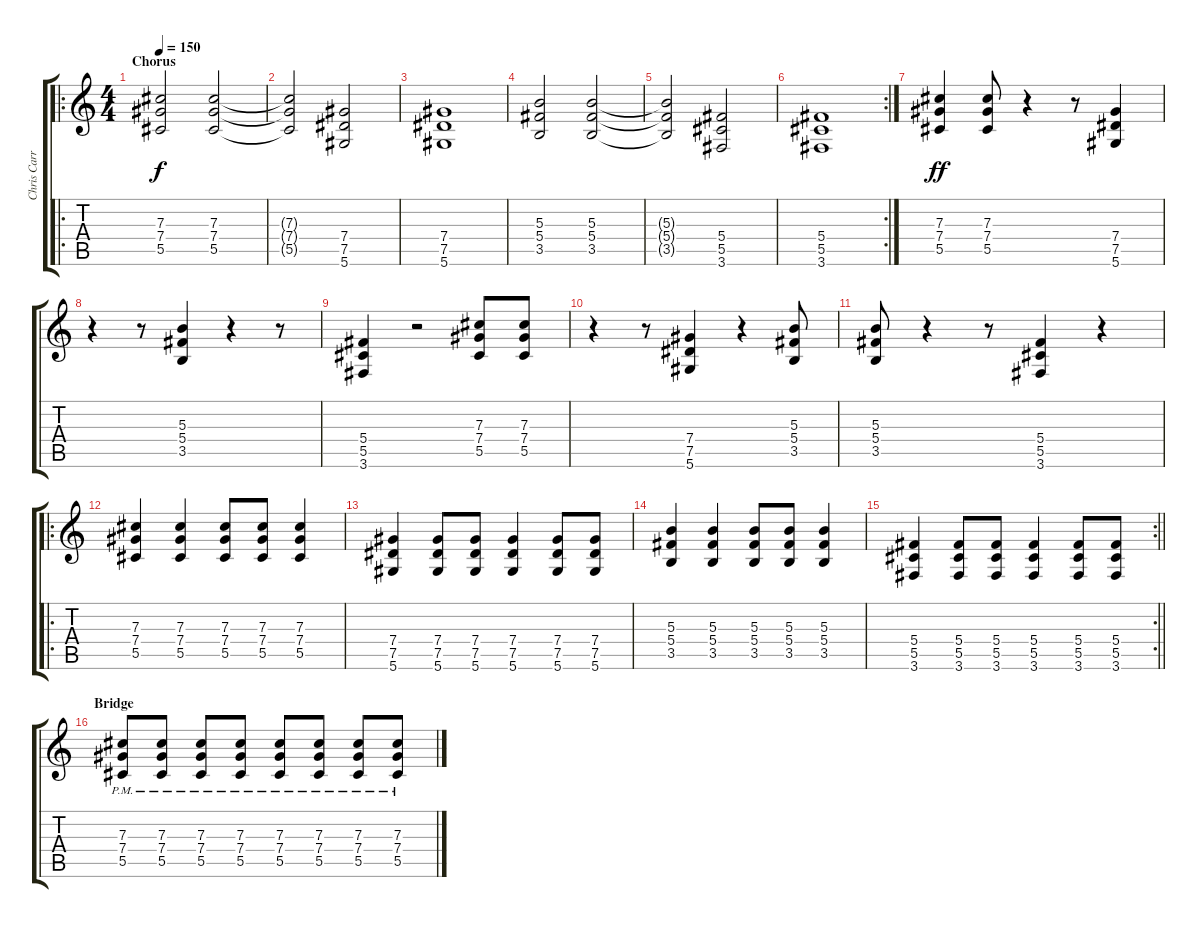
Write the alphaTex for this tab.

\track ("Chris Carrabba" "Chris Carr") {instrument acousticguitarsteel}
\staff {score tabs}
\tuning (Eb4 Bb3 Gb3 Db3 Ab2 Eb2) {hide}
\ro
\ts (4 4)
\section ("" "Chorus")
\tempo 150
\clef g2
\ks c
(7.3 7.4 5.5).2{dy f} (7.3 7.4 5.5).2 |
(7.3{t} 7.4{t} 5.5{t}).2 (7.4 7.5 5.6).2 |
(7.4 7.5 5.6).1 |
(5.3 5.4 3.5).2 (5.3 5.4 3.5).2 |
(5.3{t} 5.4{t} 3.5{t}).2 (5.4 5.5 3.6).2 |
\rc 2
(5.4 5.5 3.6).1 |
(7.3 7.4 5.5).4{dy ff} (7.3 7.4 5.5).8 r.4 r.8 (7.4 7.5 5.6).4 |
r.4 r.8 (5.3 5.4 3.5).4 r.4 r.8 |
(5.4 5.5 3.6).4 r.2 (7.3 7.4 5.5).8 (7.3 7.4 5.5).8 |
r.4 r.8 (7.4 7.5 5.6).4 r.4 (5.3 5.4 3.5).8 |
(5.3 5.4 3.5).8 r.4 r.8 (5.4 5.5 3.6).4 r.4 |
\ro
(7.3 7.4 5.5).4 (7.3 7.4 5.5).4 (7.3 7.4 5.5).8 (7.3 7.4 5.5).8 (7.3 7.4 5.5).4 |
(7.4 7.5 5.6).4 (7.4 7.5 5.6).8 (7.4 7.5 5.6).8 (7.4 7.5 5.6).4 (7.4 7.5 5.6).8 (7.4 7.5 5.6).8 |
(5.3 5.4 3.5).4 (5.3 5.4 3.5).4 (5.3 5.4 3.5).8 (5.3 5.4 3.5).8 (5.3 5.4 3.5).4 |
\rc 2
\barLineRight lightlight
(5.4 5.5 3.6).4 (5.4 5.5 3.6).8 (5.4 5.5 3.6).8 (5.4 5.5 3.6).4 (5.4 5.5 3.6).8 (5.4 5.5 3.6).8 |
\section ("" "Bridge")
(7.3{pm} 7.4{pm} 5.5{pm}).8 (7.3{pm} 7.4{pm} 5.5{pm}).8 (7.3{pm} 7.4{pm} 5.5{pm}).8 (7.3{pm} 7.4{pm} 5.5{pm}).8 (7.3{pm} 7.4{pm} 5.5{pm}).8 (7.3{pm} 7.4{pm} 5.5{pm}).8 (7.3{pm} 7.4{pm} 5.5{pm}).8 (7.3{pm} 7.4{pm} 5.5{pm}).8
